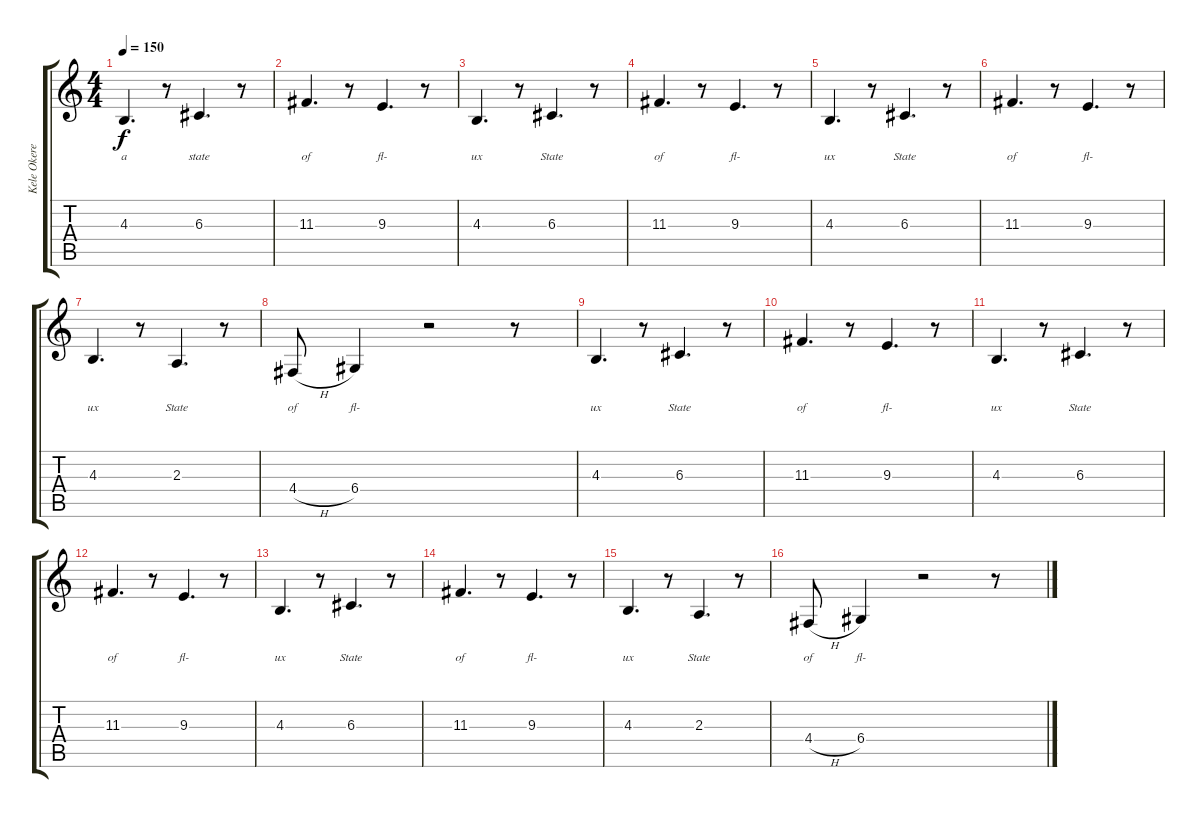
\track ("Kele Okereke Vocals" "Kele Okere") {instrument tenorsax}
\staff {score tabs}
\tuning (E4 B3 G3 D3 A2 E2) {hide}
\ts (4 4)
\tempo 150
\clef g2
\ks c
4.3.4{d lyrics (0 "a") lyrics (1 "") lyrics (2 "") lyrics (3 "") lyrics (4 "") dy f} r.8 6.3.4{d lyrics (0 "state") lyrics (1 "") lyrics (2 "") lyrics (3 "") lyrics (4 "")} r.8 |
11.3.4{d lyrics (0 "of") lyrics (1 "") lyrics (2 "") lyrics (3 "") lyrics (4 "")} r.8 9.3.4{d lyrics (0 "fl-") lyrics (1 "") lyrics (2 "") lyrics (3 "") lyrics (4 "")} r.8 |
4.3.4{d lyrics (0 "ux") lyrics (1 "") lyrics (2 "") lyrics (3 "") lyrics (4 "")} r.8 6.3.4{d lyrics (0 "State") lyrics (1 "") lyrics (2 "") lyrics (3 "") lyrics (4 "")} r.8 |
11.3.4{d lyrics (0 "of") lyrics (1 "") lyrics (2 "") lyrics (3 "") lyrics (4 "")} r.8 9.3.4{d lyrics (0 "fl-") lyrics (1 "") lyrics (2 "") lyrics (3 "") lyrics (4 "")} r.8 |
4.3.4{d lyrics (0 "ux") lyrics (1 "") lyrics (2 "") lyrics (3 "") lyrics (4 "")} r.8 6.3.4{d lyrics (0 "State") lyrics (1 "") lyrics (2 "") lyrics (3 "") lyrics (4 "")} r.8 |
11.3.4{d lyrics (0 "of") lyrics (1 "") lyrics (2 "") lyrics (3 "") lyrics (4 "")} r.8 9.3.4{d lyrics (0 "fl-") lyrics (1 "") lyrics (2 "") lyrics (3 "") lyrics (4 "")} r.8 |
4.3.4{d lyrics (0 "ux") lyrics (1 "") lyrics (2 "") lyrics (3 "") lyrics (4 "")} r.8 2.3.4{d lyrics (0 "State") lyrics (1 "") lyrics (2 "") lyrics (3 "") lyrics (4 "")} r.8 |
4.4{h}.8{lyrics (0 "of") lyrics (1 "") lyrics (2 "") lyrics (3 "") lyrics (4 "")} 6.4.4{lyrics (0 "fl-") lyrics (1 "") lyrics (2 "") lyrics (3 "") lyrics (4 "")} r.2 r.8 |
4.3.4{d lyrics (0 "ux") lyrics (1 "") lyrics (2 "") lyrics (3 "") lyrics (4 "")} r.8 6.3.4{d lyrics (0 "State") lyrics (1 "") lyrics (2 "") lyrics (3 "") lyrics (4 "")} r.8 |
11.3.4{d lyrics (0 "of") lyrics (1 "") lyrics (2 "") lyrics (3 "") lyrics (4 "")} r.8 9.3.4{d lyrics (0 "fl-") lyrics (1 "") lyrics (2 "") lyrics (3 "") lyrics (4 "")} r.8 |
4.3.4{d lyrics (0 "ux") lyrics (1 "") lyrics (2 "") lyrics (3 "") lyrics (4 "")} r.8 6.3.4{d lyrics (0 "State") lyrics (1 "") lyrics (2 "") lyrics (3 "") lyrics (4 "")} r.8 |
11.3.4{d lyrics (0 "of") lyrics (1 "") lyrics (2 "") lyrics (3 "") lyrics (4 "")} r.8 9.3.4{d lyrics (0 "fl-") lyrics (1 "") lyrics (2 "") lyrics (3 "") lyrics (4 "")} r.8 |
4.3.4{d lyrics (0 "ux") lyrics (1 "") lyrics (2 "") lyrics (3 "") lyrics (4 "")} r.8 6.3.4{d lyrics (0 "State") lyrics (1 "") lyrics (2 "") lyrics (3 "") lyrics (4 "")} r.8 |
11.3.4{d lyrics (0 "of") lyrics (1 "") lyrics (2 "") lyrics (3 "") lyrics (4 "")} r.8 9.3.4{d lyrics (0 "fl-") lyrics (1 "") lyrics (2 "") lyrics (3 "") lyrics (4 "")} r.8 |
4.3.4{d lyrics (0 "ux") lyrics (1 "") lyrics (2 "") lyrics (3 "") lyrics (4 "")} r.8 2.3.4{d lyrics (0 "State") lyrics (1 "") lyrics (2 "") lyrics (3 "") lyrics (4 "")} r.8 |
4.4{h}.8{lyrics (0 "of") lyrics (1 "") lyrics (2 "") lyrics (3 "") lyrics (4 "")} 6.4.4{lyrics (0 "fl-") lyrics (1 "") lyrics (2 "") lyrics (3 "") lyrics (4 "")} r.2 r.8
